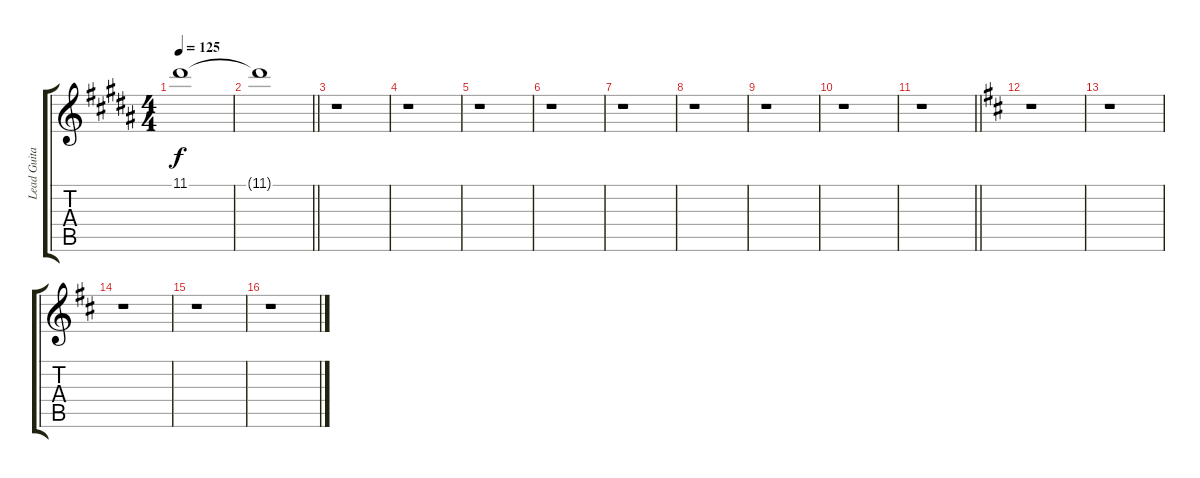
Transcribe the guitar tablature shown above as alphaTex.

\track ("Lead Guitar" "Lead Guita") {instrument overdrivenguitar}
\staff {score tabs}
\tuning (E4 B3 G3 D3 A2 E2) {hide}
\ts (4 4)
\tempo 125
\clef g2
\ks b
11.1.1{dy f} |
\barLineRight lightlight
11.1{t}.1 |
r.1 |
r.1 |
r.1 |
r.1 |
r.1 |
r.1 |
r.1 |
r.1 |
\barLineRight lightlight
r.1 |
\ks d
r.1 |
r.1 |
r.1 |
r.1 |
r.1
